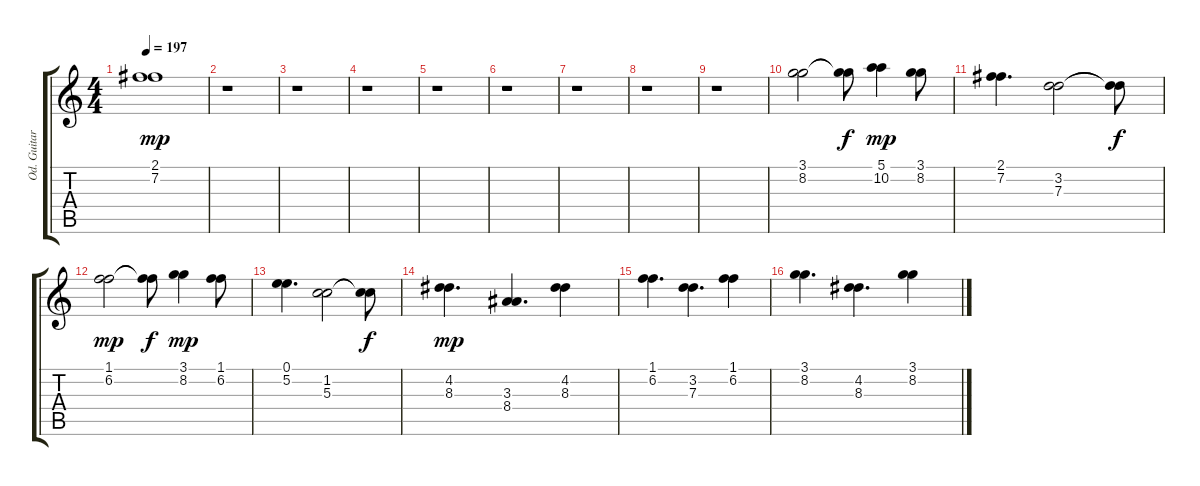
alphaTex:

\track ("Od. Guitar 1" "Od. Guitar") {instrument distortionguitar}
\staff {score tabs}
\tuning (E4 B3 G3 D3 A2 E2) {hide}
\ts (4 4)
\tempo 197
\clef g2
\ks c
(2.1 7.2).1{dy mp} |
r.1 |
r.1 |
r.1 |
r.1 |
r.1 |
r.1 |
r.1 |
r.1 |
(3.1 8.2).2 (3.1{t} 8.2{t}).8{dy f} (5.1 10.2).4{dy mp} (3.1 8.2).8 |
(2.1 7.2).4{d} (3.2 7.3).2 (3.2{t} 7.3{t}).8{dy f} |
(1.1 6.2).2{dy mp} (1.1{t} 6.2{t}).8{dy f} (3.1 8.2).4{dy mp} (1.1 6.2).8 |
(0.1 5.2).4{d} (1.2 5.3).2 (1.2{t} 5.3{t}).8{dy f} |
(4.2 8.3).4{d dy mp} (3.3 8.4).4{d} (4.2 8.3).4 |
(1.1 6.2).4{d} (3.2 7.3).4{d} (1.1 6.2).4 |
(3.1 8.2).4{d} (4.2 8.3).4{d} (3.1 8.2).4
